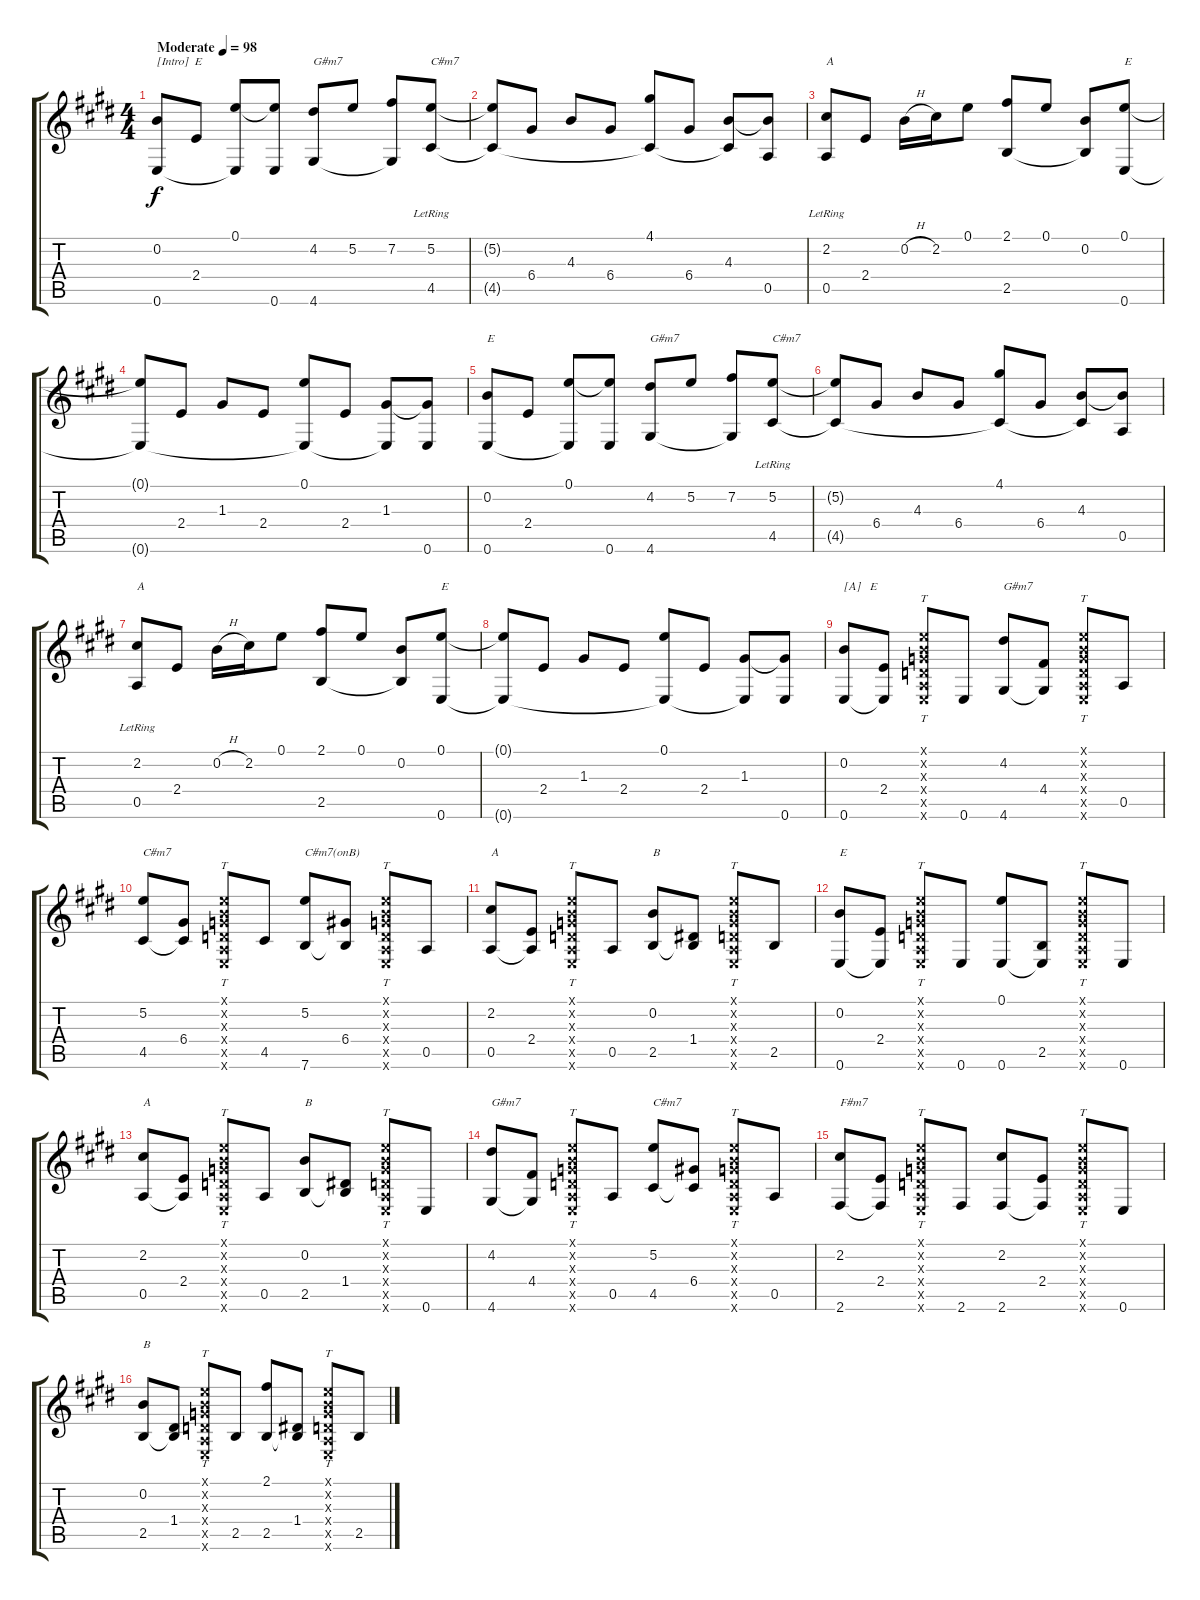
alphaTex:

\track "" {instrument acousticguitarsteel}
\staff {score tabs}
\tuning (E4 B3 G3 D3 A2 E2) {hide}
\ts (4 4)
\tempo (98 "Moderate")
\clef g2
\ks e
(0.2 0.6).8{txt "[Intro]  E" dy f instrument acousticguitarsteel} 2.4.8 (0.1 0.6{t}).8 (0.1{t} 0.6).8 (4.2 4.6).8{txt "G#m7"} 5.2.8 (7.2 4.6{t}).8 (5.2 4.5{lr}).8{txt "C#m7"} |
(5.2{t} 4.5{t}).8 6.4.8 4.3.8 6.4.8 (4.1 4.5{t}).8 6.4.8 (4.3 4.5{t}).8 (4.3{t} 0.5).8 |
(2.2 0.5{lr}).8{txt "A"} 2.4.8 0.2{h}.16 2.2.16 0.1.8 (2.1 2.5).8 0.1.8 (0.2 2.5{t}).8 (0.1 0.6).8{txt "E"} |
(0.1{t} 0.6{t}).8 2.4.8 1.3.8 2.4.8 (0.1 0.6{t}).8 2.4.8 (1.3 0.6{t}).8 (1.3{t} 0.6).8 |
(0.2 0.6).8{txt "E"} 2.4.8 (0.1 0.6{t}).8 (0.1{t} 0.6).8 (4.2 4.6).8{txt "G#m7"} 5.2.8 (7.2 4.6{t}).8 (5.2 4.5{lr}).8{txt "C#m7"} |
(5.2{t} 4.5{t}).8 6.4.8 4.3.8 6.4.8 (4.1 4.5{t}).8 6.4.8 (4.3 4.5{t}).8 (4.3{t} 0.5).8 |
(2.2 0.5{lr}).8{txt "A"} 2.4.8 0.2{h}.16 2.2.16 0.1.8 (2.1 2.5).8 0.1.8 (0.2 2.5{t}).8 (0.1 0.6).8{txt "E"} |
(0.1{t} 0.6{t}).8 2.4.8 1.3.8 2.4.8 (0.1 0.6{t}).8 2.4.8 (1.3 0.6{t}).8 (1.3{t} 0.6).8 |
(0.2 0.6).8{txt "[A]   E"} (2.4 0.6{t}).8 (0.1{x} 0.2{x} 0.3{x} 0.4{x} 0.5{x} 0.6{x}).8{tt} 0.6.8 (4.2 4.6).8{txt "G#m7"} (4.4 4.6{t}).8 (0.1{x} 0.2{x} 0.3{x} 0.4{x} 0.5{x} 0.6{x}).8{tt} 0.5.8 |
(5.2 4.5).8{txt "C#m7"} (6.4 4.5{t}).8 (0.1{x} 0.2{x} 0.3{x} 0.4{x} 0.5{x} 0.6{x}).8{tt} 4.5.8 (5.2 7.6).8{txt "C#m7(onB)"} (6.4 7.6{t}).8 (0.1{x} 0.2{x} 0.3{x} 0.4{x} 0.5{x} 0.6{x}).8{tt} 0.5.8 |
(2.2 0.5).8{txt "A"} (2.4 0.5{t}).8 (0.1{x} 0.2{x} 0.3{x} 0.4{x} 0.5{x} 0.6{x}).8{tt} 0.5.8 (0.2 2.5).8{txt "B"} (1.4 2.5{t}).8 (0.1{x} 0.2{x} 0.3{x} 0.4{x} 0.5{x} 0.6{x}).8{tt} 2.5.8 |
(0.2 0.6).8{txt "E"} (2.4 0.6{t}).8 (0.1{x} 0.2{x} 0.3{x} 0.4{x} 0.5{x} 0.6{x}).8{tt} 0.6.8 (0.1 0.6).8 (2.5 0.6{t}).8 (0.1{x} 0.2{x} 0.3{x} 0.4{x} 0.5{x} 0.6{x}).8{tt} 0.6.8 |
(2.2 0.5).8{txt "A"} (2.4 0.5{t}).8 (0.1{x} 0.2{x} 0.3{x} 0.4{x} 0.5{x} 0.6{x}).8{tt} 0.5.8 (0.2 2.5).8{txt "B"} (1.4 2.5{t}).8 (0.1{x} 0.2{x} 0.3{x} 0.4{x} 0.5{x} 0.6{x}).8{tt} 0.6.8 |
(4.2 4.6).8{txt "G#m7"} (4.4 4.6{t}).8 (0.1{x} 0.2{x} 0.3{x} 0.4{x} 0.5{x} 0.6{x}).8{tt} 0.5.8 (5.2 4.5).8{txt "C#m7"} (6.4 4.5{t}).8 (0.1{x} 0.2{x} 0.3{x} 0.4{x} 0.5{x} 0.6{x}).8{tt} 0.5.8 |
(2.2 2.6).8{txt "F#m7"} (2.4 2.6{t}).8 (0.1{x} 0.2{x} 0.3{x} 0.4{x} 0.5{x} 0.6{x}).8{tt} 2.6.8 (2.2 2.6).8 (2.4 2.6{t}).8 (0.1{x} 0.2{x} 0.3{x} 0.4{x} 0.5{x} 0.6{x}).8{tt} 0.6.8 |
(0.2 2.5).8{txt "B"} (1.4 2.5{t}).8 (0.1{x} 0.2{x} 0.3{x} 0.4{x} 0.5{x} 0.6{x}).8{tt} 2.5.8 (2.1 2.5).8 (1.4 2.5{t}).8 (0.1{x} 0.2{x} 0.3{x} 0.4{x} 0.5{x} 0.6{x}).8{tt} 2.5.8
